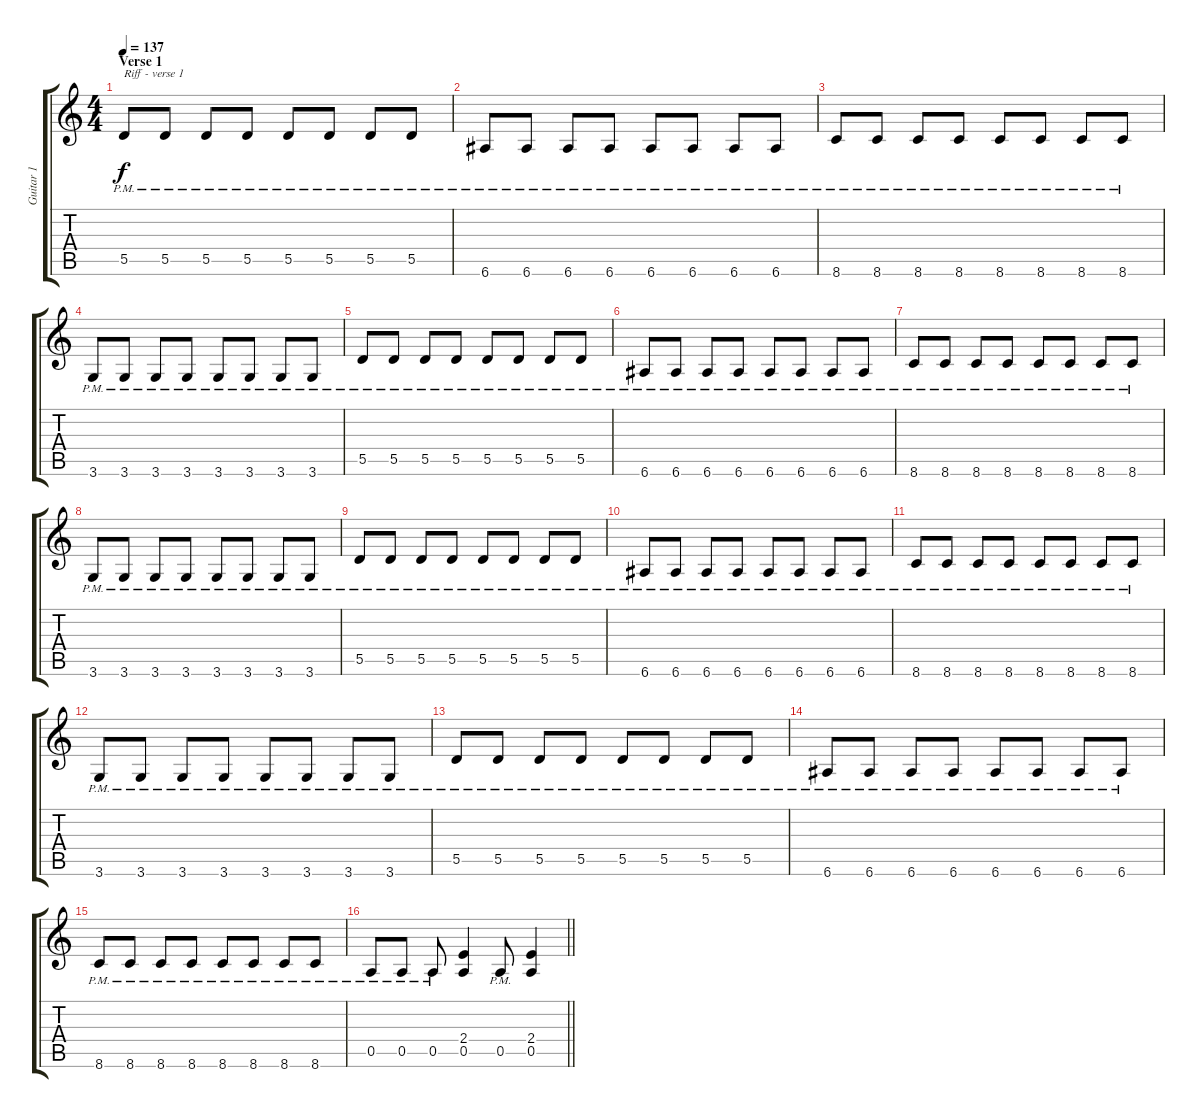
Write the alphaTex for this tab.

\track ("Guitar 1" "Guitar 1") {instrument overdrivenguitar}
\staff {score tabs}
\tuning (E4 B3 G3 D3 A2 E2) {hide}
\ts (4 4)
\section ("" "Verse 1")
\tempo 137
\clef g2
\ks c
5.5{pm}.8{txt "Riff - verse 1" dy f} 5.5{pm}.8 5.5{pm}.8 5.5{pm}.8 5.5{pm}.8 5.5{pm}.8 5.5{pm}.8 5.5{pm}.8 |
6.6{pm}.8 6.6{pm}.8 6.6{pm}.8 6.6{pm}.8 6.6{pm}.8 6.6{pm}.8 6.6{pm}.8 6.6{pm}.8 |
8.6{pm}.8 8.6{pm}.8 8.6{pm}.8 8.6{pm}.8 8.6{pm}.8 8.6{pm}.8 8.6{pm}.8 8.6{pm}.8 |
3.6{pm}.8 3.6{pm}.8 3.6{pm}.8 3.6{pm}.8 3.6{pm}.8 3.6{pm}.8 3.6{pm}.8 3.6{pm}.8 |
5.5{pm}.8 5.5{pm}.8 5.5{pm}.8 5.5{pm}.8 5.5{pm}.8 5.5{pm}.8 5.5{pm}.8 5.5{pm}.8 |
6.6{pm}.8 6.6{pm}.8 6.6{pm}.8 6.6{pm}.8 6.6{pm}.8 6.6{pm}.8 6.6{pm}.8 6.6{pm}.8 |
8.6{pm}.8 8.6{pm}.8 8.6{pm}.8 8.6{pm}.8 8.6{pm}.8 8.6{pm}.8 8.6{pm}.8 8.6{pm}.8 |
3.6{pm}.8 3.6{pm}.8 3.6{pm}.8 3.6{pm}.8 3.6{pm}.8 3.6{pm}.8 3.6{pm}.8 3.6{pm}.8 |
5.5{pm}.8 5.5{pm}.8 5.5{pm}.8 5.5{pm}.8 5.5{pm}.8 5.5{pm}.8 5.5{pm}.8 5.5{pm}.8 |
6.6{pm}.8 6.6{pm}.8 6.6{pm}.8 6.6{pm}.8 6.6{pm}.8 6.6{pm}.8 6.6{pm}.8 6.6{pm}.8 |
8.6{pm}.8 8.6{pm}.8 8.6{pm}.8 8.6{pm}.8 8.6{pm}.8 8.6{pm}.8 8.6{pm}.8 8.6{pm}.8 |
3.6{pm}.8 3.6{pm}.8 3.6{pm}.8 3.6{pm}.8 3.6{pm}.8 3.6{pm}.8 3.6{pm}.8 3.6{pm}.8 |
5.5{pm}.8 5.5{pm}.8 5.5{pm}.8 5.5{pm}.8 5.5{pm}.8 5.5{pm}.8 5.5{pm}.8 5.5{pm}.8 |
6.6{pm}.8 6.6{pm}.8 6.6{pm}.8 6.6{pm}.8 6.6{pm}.8 6.6{pm}.8 6.6{pm}.8 6.6{pm}.8 |
8.6{pm}.8 8.6{pm}.8 8.6{pm}.8 8.6{pm}.8 8.6{pm}.8 8.6{pm}.8 8.6{pm}.8 8.6{pm}.8 |
\barLineRight lightlight
0.5{pm}.8 0.5{pm}.8 0.5{pm}.8 (2.4 0.5).4 0.5{pm}.8 (2.4 0.5).4
